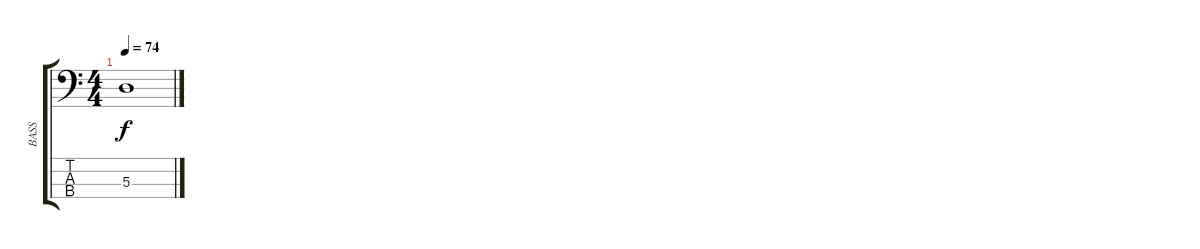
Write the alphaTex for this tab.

\track ("BASS" "BASS") {instrument electricbasspick}
\staff {score tabs}
\tuning (G2 D2 A1 E1) {hide}
\ts (4 4)
\tempo 74
\clef f4
\ks c
5.3.1{dy f}
